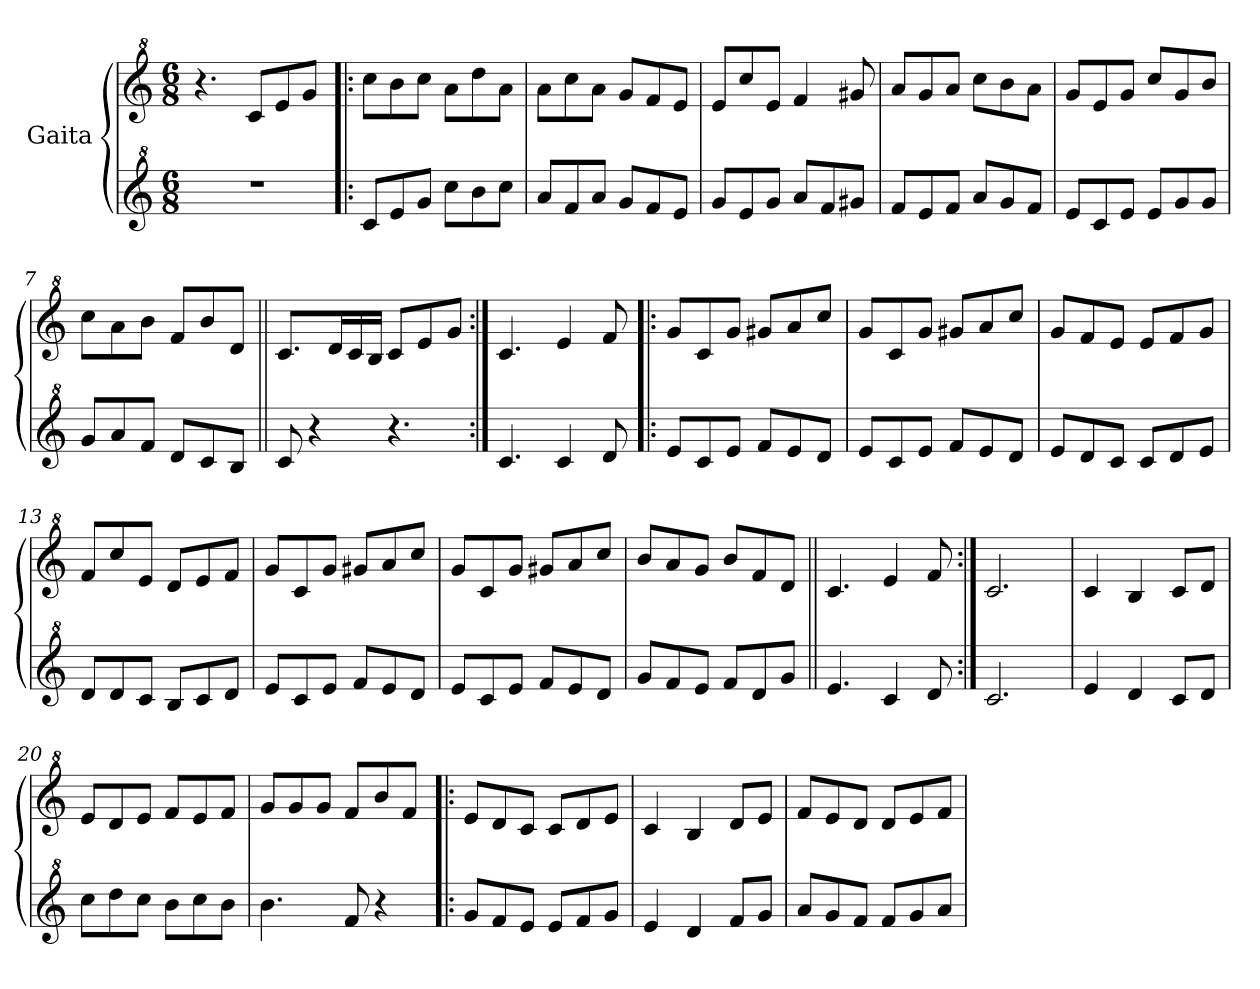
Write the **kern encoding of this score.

**kern	**kern
*part2	*part1
*staff2	*staff1
*I"Gaita	*I"Gaita
*clefG^2	*clefG^2
*k[]	*k[]
*M6/8	*M6/8
*MM177	*MM177
=1	=1
2.r	4.r
.	8cc/L
.	8ee/
.	8gg/J
=2!|:	=2!|:
8cc/L	8ccc\L
8ee/	8bb\
8gg/J	8ccc\J
8ccc\L	8aa\L
8bb\	8ddd\
8ccc\J	8aa\J
=3	=3
8aa/L	8aa\L
8ff/	8ccc\
8aa/J	8aa\J
8gg/L	8gg/L
8ff/	8ff/
8ee/J	8ee/J
=4	=4
8gg/L	8ee/L
8ee/	8ccc/
8gg/J	8ee/J
8aa/L	4ff/
8ff/	.
8gg#X/J	8gg#X/
=5	=5
8ff/L	8aa/L
8ee/	8gg/
8ff/J	8aa/J
8aa/L	8ccc\L
8gg/	8bb\
8ff/J	8aa\J
=6	=6
8ee/L	8gg/L
8cc/	8ee/
8ee/J	8gg/J
8ee/L	8ccc/L
8gg/	8gg/
8gg/J	8bb/J
=7	=7
8gg/L	8ccc\L
8aa/	8aa\
8ff/J	8bb\J
8dd/L	8ff/L
8cc/	8bb/
8b/J	8dd/J
!!LO:LB:g=z
=8||	=8||
8cc/	8.cc/L
4r	.
.	16dd/L
.	16cc/
.	16b/JJ
4.r	8cc/L
.	8ee/
.	8gg/J
=9:|!	=9:|!
4.cc/	4.cc/
4cc/	4ee/
8dd/	8ff/
=10!|:	=10!|:
8ee/L	8gg/L
8cc/	8cc/
8ee/J	8gg/J
8ff/L	8gg#X/L
8ee/	8aa/
8dd/J	8ccc/J
=11	=11
8ee/L	8gg/L
8cc/	8cc/
8ee/J	8gg/J
8ff/L	8gg#X/L
8ee/	8aa/
8dd/J	8ccc/J
=12	=12
8ee/L	8gg/L
8dd/	8ff/
8cc/J	8ee/J
8cc/L	8ee/L
8dd/	8ff/
8ee/J	8gg/J
=13	=13
8dd/L	8ff/L
8dd/	8ccc/
8cc/J	8ee/J
8b/L	8dd/L
8cc/	8ee/
8dd/J	8ff/J
!!LO:LB:g=z
=14	=14
8ee/L	8gg/L
8cc/	8cc/
8ee/J	8gg/J
8ff/L	8gg#X/L
8ee/	8aa/
8dd/J	8ccc/J
=15	=15
8ee/L	8gg/L
8cc/	8cc/
8ee/J	8gg/J
8ff/L	8gg#X/L
8ee/	8aa/
8dd/J	8ccc/J
=16	=16
8gg/L	8bb/L
8ff/	8aa/
8ee/J	8gg/J
8ff/L	8bb/L
8dd/	8ff/
8gg/J	8dd/J
=17||	=17||
4.ee/	4.cc/
4cc/	4ee/
8dd/	8ff/
=18:|!	=18:|!
2.cc/	2.cc/
=19	=19
4ee/	4cc/
4dd/	4b/
8cc/L	8cc/L
8dd/J	8dd/J
=20	=20
8ccc\L	8ee/L
8ddd\	8dd/
8ccc\J	8ee/J
8bb\L	8ff/L
8ccc\	8ee/
8bb\J	8ff/J
=21	=21
4.bb\	8gg/L
.	8gg/
.	8gg/J
8ff/	8ff/L
4r	8bb/
.	8ff/J
!!LO:LB:g=z
=22!|:	=22!|:
8gg/L	8ee/L
8ff/	8dd/
8ee/J	8cc/J
8ee/L	8cc/L
8ff/	8dd/
8gg/J	8ee/J
=23	=23
4ee/	4cc/
4dd/	4b/
8ff/L	8dd/L
8gg/J	8ee/J
=24	=24
8aa/L	8ff/L
8gg/	8ee/
8ff/J	8dd/J
8ff/L	8dd/L
8gg/	8ee/
8aa/J	8ff/J
=	=
*-	*-
